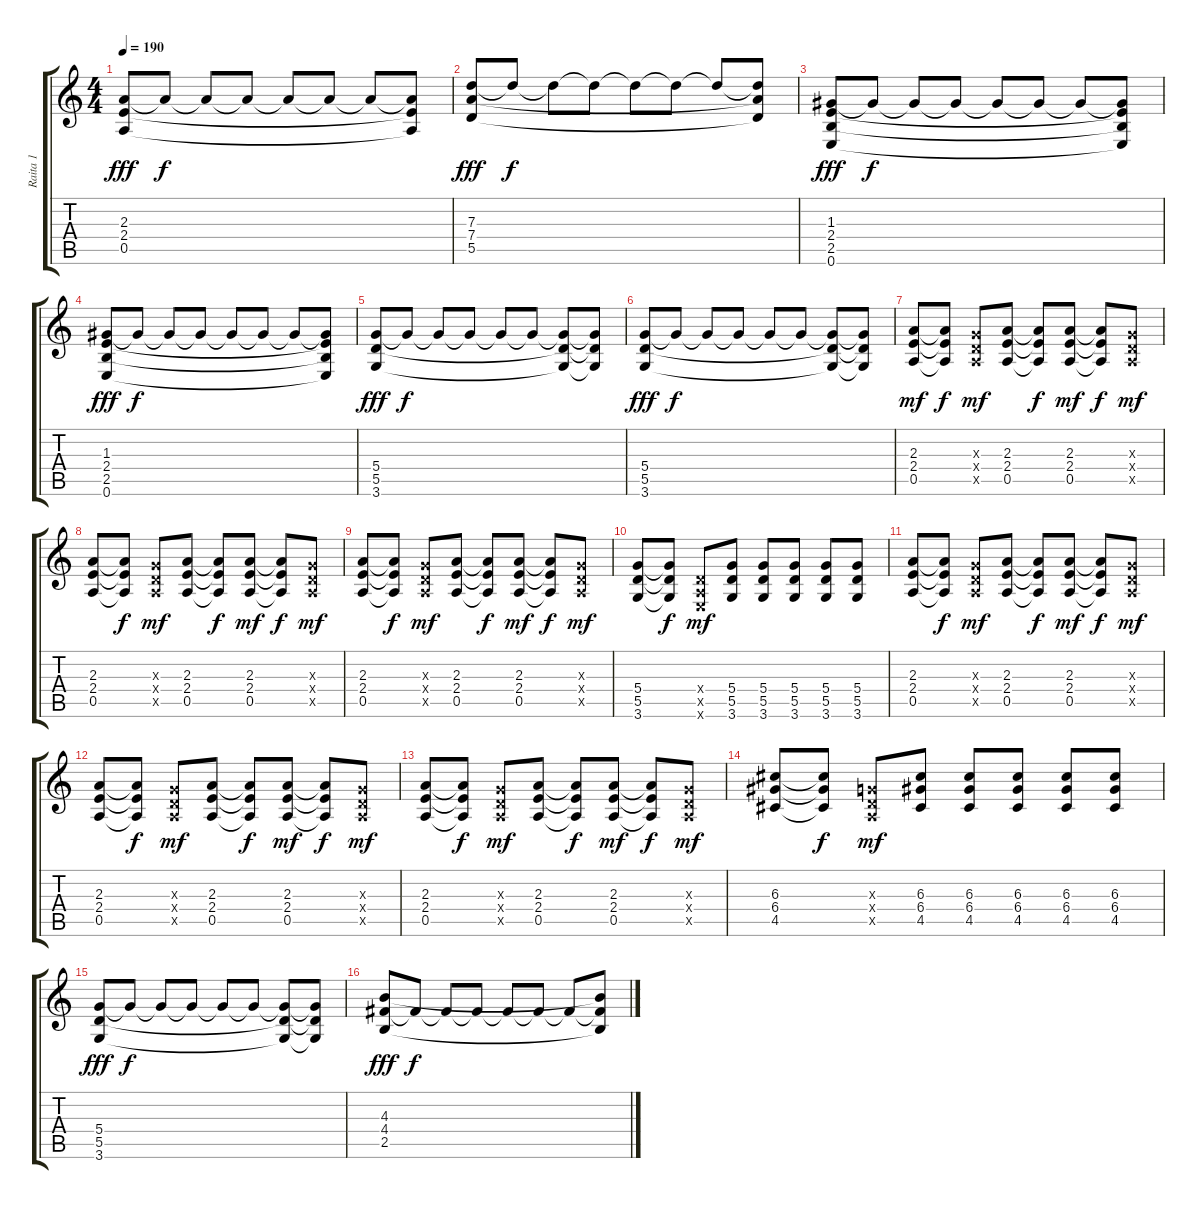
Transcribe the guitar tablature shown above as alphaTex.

\track ("Raita 1" "Raita 1") {instrument overdrivenguitar}
\staff {score tabs}
\tuning (E4 B3 G3 D3 A2 E2) {hide}
\ts (4 4)
\tempo 190
\clef g2
\ks c
(2.3 2.4 0.5).8{dy fff} 2.3{t}.8{dy f} 2.3{t}.8 2.3{t}.8 2.3{t}.8 2.3{t}.8 2.3{t}.8 (2.3{t} 2.4{t} 0.5{t}).8 |
(7.3 7.4 5.5).8{dy fff} 7.3{t}.8{dy f} 7.3{t}.8 7.3{t}.8 7.3{t}.8 7.3{t}.8 7.3{t}.8 (7.3{t} 7.4{t} 5.5{t}).8 |
(1.3 2.4 2.5 0.6).8{dy fff} 1.3{t}.8{dy f} 1.3{t}.8 1.3{t}.8 1.3{t}.8 1.3{t}.8 1.3{t}.8 (1.3{t} 2.4{t} 2.5{t} 0.6{t}).8 |
(1.3 2.4 2.5 0.6).8{dy fff} 1.3{t}.8{dy f} 1.3{t}.8 1.3{t}.8 1.3{t}.8 1.3{t}.8 1.3{t}.8 (1.3{t} 2.4{t} 2.5{t} 0.6{t}).8 |
(5.4 5.5 3.6).8{dy fff} 5.4{t}.8{dy f} 5.4{t}.8 5.4{t}.8 5.4{t}.8 5.4{t}.8 (5.4{t} 5.5{t} 3.6{t}).8 (5.4{t} 5.5{t} 3.6{t}).8 |
(5.4 5.5 3.6).8{dy fff} 5.4{t}.8{dy f} 5.4{t}.8 5.4{t}.8 5.4{t}.8 5.4{t}.8 (5.4{t} 5.5{t} 3.6{t}).8 (5.4{t} 5.5{t} 3.6{t}).8 |
(2.3 2.4 0.5).8{dy mf} (2.3{t} 2.4{t} 0.5{t}).8{dy f} (0.3{x} 0.4{x} 0.5{x}).8{dy mf} (2.3 2.4 0.5).8 (2.3{t} 2.4{t} 0.5{t}).8{dy f} (2.3 2.4 0.5).8{dy mf} (2.3{t} 2.4{t} 0.5{t}).8{dy f} (0.3{x} 0.4{x} 0.5{x}).8{dy mf} |
(2.3 2.4 0.5).8 (2.3{t} 2.4{t} 0.5{t}).8{dy f} (0.3{x} 0.4{x} 0.5{x}).8{dy mf} (2.3 2.4 0.5).8 (2.3{t} 2.4{t} 0.5{t}).8{dy f} (2.3 2.4 0.5).8{dy mf} (2.3{t} 2.4{t} 0.5{t}).8{dy f} (0.3{x} 0.4{x} 0.5{x}).8{dy mf} |
(2.3 2.4 0.5).8 (2.3{t} 2.4{t} 0.5{t}).8{dy f} (0.3{x} 0.4{x} 0.5{x}).8{dy mf} (2.3 2.4 0.5).8 (2.3{t} 2.4{t} 0.5{t}).8{dy f} (2.3 2.4 0.5).8{dy mf} (2.3{t} 2.4{t} 0.5{t}).8{dy f} (0.3{x} 0.4{x} 0.5{x}).8{dy mf} |
(5.4 5.5 3.6).8 (5.4{t} 5.5{t} 3.6{t}).8{dy f} (0.4{x} 0.5{x} 0.6{x}).8{dy mf} (5.4 5.5 3.6).8 (5.4 5.5 3.6).8 (5.4 5.5 3.6).8 (5.4 5.5 3.6).8 (5.4 5.5 3.6).8 |
(2.3 2.4 0.5).8 (2.3{t} 2.4{t} 0.5{t}).8{dy f} (0.3{x} 0.4{x} 0.5{x}).8{dy mf} (2.3 2.4 0.5).8 (2.3{t} 2.4{t} 0.5{t}).8{dy f} (2.3 2.4 0.5).8{dy mf} (2.3{t} 2.4{t} 0.5{t}).8{dy f} (0.3{x} 0.4{x} 0.5{x}).8{dy mf} |
(2.3 2.4 0.5).8 (2.3{t} 2.4{t} 0.5{t}).8{dy f} (0.3{x} 0.4{x} 0.5{x}).8{dy mf} (2.3 2.4 0.5).8 (2.3{t} 2.4{t} 0.5{t}).8{dy f} (2.3 2.4 0.5).8{dy mf} (2.3{t} 2.4{t} 0.5{t}).8{dy f} (0.3{x} 0.4{x} 0.5{x}).8{dy mf} |
(2.3 2.4 0.5).8 (2.3{t} 2.4{t} 0.5{t}).8{dy f} (0.3{x} 0.4{x} 0.5{x}).8{dy mf} (2.3 2.4 0.5).8 (2.3{t} 2.4{t} 0.5{t}).8{dy f} (2.3 2.4 0.5).8{dy mf} (2.3{t} 2.4{t} 0.5{t}).8{dy f} (0.3{x} 0.4{x} 0.5{x}).8{dy mf} |
(6.3 6.4 4.5).8 (6.3{t} 6.4{t} 4.5{t}).8{dy f} (0.3{x} 0.4{x} 0.5{x}).8{dy mf} (6.3 6.4 4.5).8 (6.3 6.4 4.5).8 (6.3 6.4 4.5).8 (6.3 6.4 4.5).8 (6.3 6.4 4.5).8 |
(5.4 5.5 3.6).8{dy fff} 5.4{t}.8{dy f} 5.4{t}.8 5.4{t}.8 5.4{t}.8 5.4{t}.8 (5.4{t} 5.5{t} 3.6{t}).8 (5.4{t} 5.5{t} 3.6{t}).8 |
(4.3 4.4 2.5).8{dy fff} 4.4{t}.8{dy f} 4.4{t}.8 4.4{t}.8 4.4{t}.8 4.4{t}.8 4.4{t}.8 (4.3{t} 4.4{t} 2.5{t}).8
